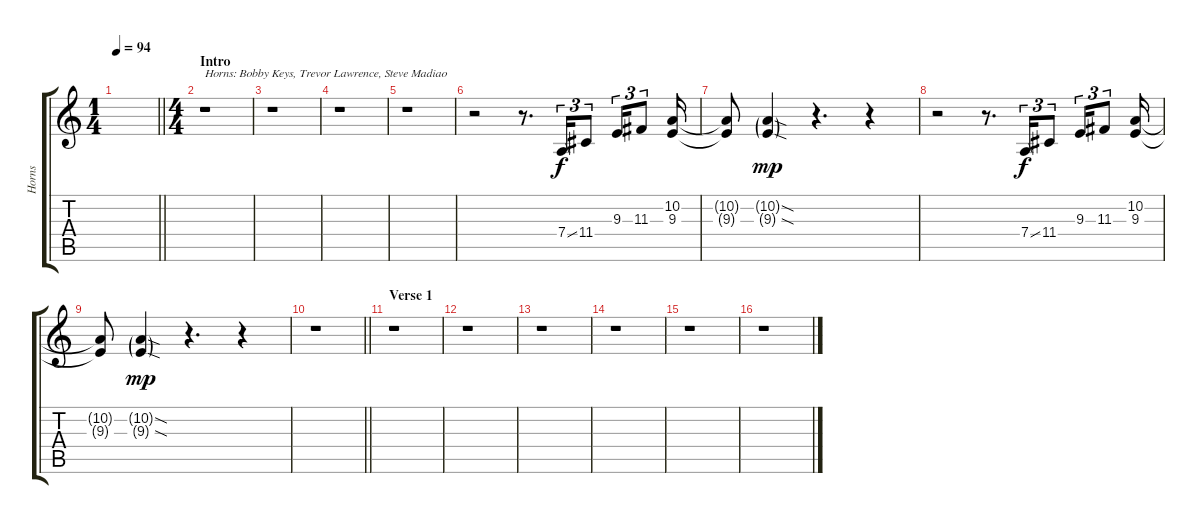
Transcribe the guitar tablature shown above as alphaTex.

\track ("Horns" "Horns") {instrument tenorsax}
\staff {score tabs}
\tuning (E4 B3 G3 D3 A2 E2) {hide}
\ts (1 4)
\tempo 94
\clef g2
\barLineRight lightlight
\ks c
|
\ts (4 4)
\section ("" "Intro")
r.1{txt "Horns: Bobby Keys, Trevor Lawrence, Steve Madiao"} |
r.1 |
r.1 |
r.1 |
r.2 r.8{d} 7.4{ss}.16{tu (3 2)} 11.4.8{tu (3 2)} 9.3.16{tu (3 2)} 11.3.8{tu (3 2)} (10.2 9.3).16 |
(10.2{t} 9.3{t}).8 (10.2{sod g} 9.3{sod g}).4{dy mp} r.4{d} r.4 |
r.2 r.8{d} 7.4{ss}.16{tu (3 2) dy f} 11.4.8{tu (3 2)} 9.3.16{tu (3 2)} 11.3.8{tu (3 2)} (10.2 9.3).16 |
(10.2{t} 9.3{t}).8 (10.2{sod g} 9.3{sod g}).4{dy mp} r.4{d} r.4 |
\barLineRight lightlight
r.1 |
\section ("" "Verse 1")
r.1 |
r.1 |
r.1 |
r.1 |
r.1 |
r.1
